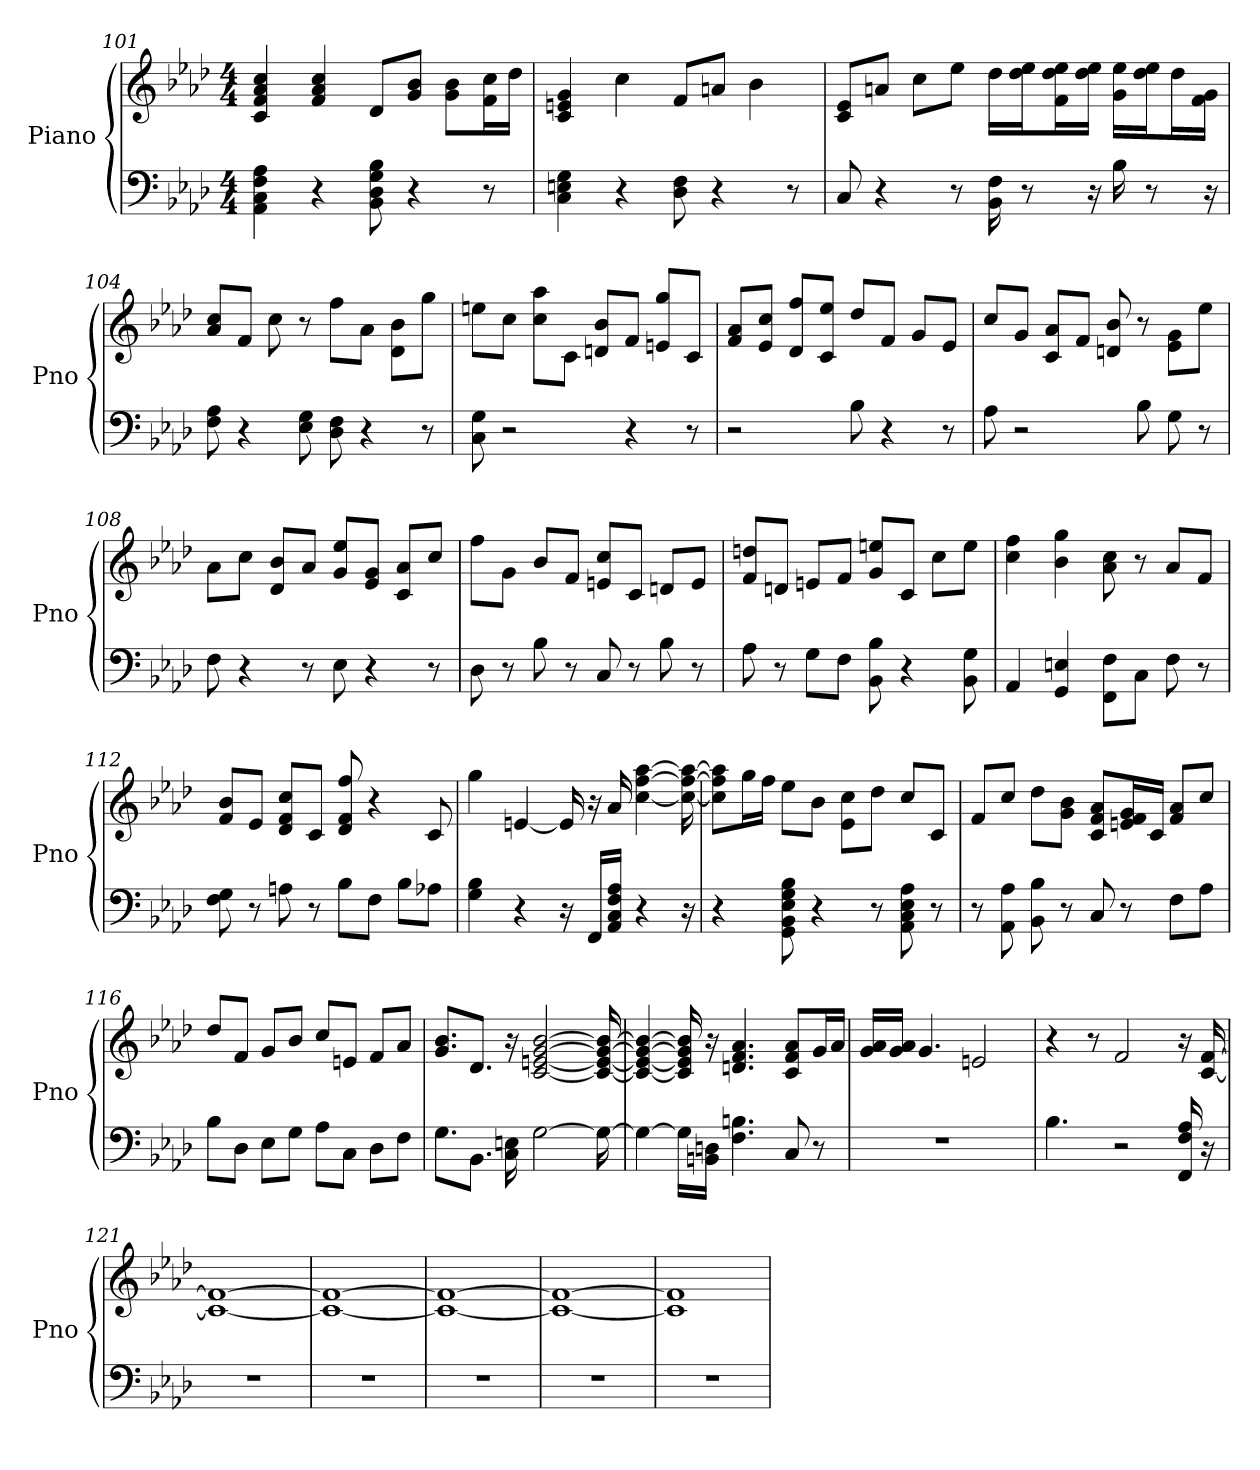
**kern	**kern
*part1	*part1
*staff2	*staff1
*I"Piano	*
*I'Pno	*
*clefF4	*clefG2
*k[b-e-a-d-]	*k[b-e-a-d-]
*A-:	*A-:
*M4/4	*M4/4
=101	=101
4C 4AA- 4F 4A-	4c 4cc 4a- 4f
4r	4cc 4a- 4f
8BB- 8B- 8D- 8G	8d-/L
4r	8b-/ 8g/J
.	8b-\ 8g\L
8r	16f\ 16cc\L
.	16dd-\JJ
=102	=102
4G 4C 4E	4g 4e 4c
4r	4cc
8F 8D-	8f/L
4r	8a/J
.	4b-
8r	.
=103	=103
8C	8e-/ 8c/L
4r	8a/J
.	8cc\L
8r	8ee-\J
16F 16BB-	16dd-\LL
8r	16ee-\ 16dd-\J
.	16ee-\ 16dd-\ 16f\L
16r	16ee-\ 16dd-\JJ
16B-	16ee-\ 16g\LL
8r	16dd-\ 16ee-\J
.	16dd-\L
16r	16f\ 16g\JJ
=104	=104
8A- 8F	8cc/ 8a-/L
4r	8f/J
.	8cc
8G 8E-	8r
8D- 8F	8ff\L
4r	8a-\J
.	8b-\ 8d-\L
8r	8gg\J
=105	=105
8G 8C	8ee\L
2r	8cc\J
.	8aa-\ 8cc\L
.	8c\J
.	8b-/ 8d/L
4r	8f/J
.	8gg/ 8e/L
8r	8c/J
=106	=106
2r	8f/ 8a-/L
.	8cc/ 8e-/J
.	8ff/ 8d-/L
.	8ee-/ 8c/J
8B-	8dd-/L
4r	8f/J
.	8g/L
8r	8e-/J
=107	=107
8A-	8cc/L
2r	8g/J
.	8a-/ 8c/L
.	8f/J
.	8d 8b-
8B-	8r
8G	8g\ 8e-\L
8r	8ee-\J
=108	=108
8F	8a-\L
4r	8cc\J
.	8b-/ 8d-/L
8r	8a-/J
8E-	8g/ 8ee-/L
4r	8g/ 8e-/J
.	8c/ 8a-/L
8r	8cc/J
=109	=109
8D-	8ff\L
8r	8g\J
8B-	8b-/L
8r	8f/J
8C	8cc/ 8e/L
8r	8c/J
8B-	8d/L
8r	8e/J
=110	=110
8A-	8dd/ 8f/L
8r	8d/J
8G\L	8e/L
8F\J	8f/J
8B- 8BB-	8ee/ 8g/L
4r	8c/J
.	8cc\L
8BB- 8G	8ee\J
=111	=111
4AA-	4cc 4ff
4E 4GG	4b- 4gg
8F\ 8FF\L	8cc 8a-
8C\J	8r
8F	8a-/L
8r	8f/J
=112	=112
8F 8G	8f/ 8b-/L
8r	8e-/J
8A	8cc/ 8d-/ 8f/L
8r	8c/J
8B-\L	8ff 8d- 8f
8F\J	4r
8B-\L	.
8A-\J	8c
=113	=113
4G 4B-	4gg
4r	[4e
16r	16e]
16FF/LL	16r
16AA-/ 16C/ 16F/ 16A-/JJ	16a-
4r	[4cc [4ff [4aa-
16r	16cc_ 16ff_ 16aa-_
=114	=114
4r	8cc]\ 8ff]\ 8aa-]\L
.	16gg\L
.	16ff\JJ
8G 8GG 8BB- 8B- 8E-	8ee-\L
4r	8b-\J
.	8cc\ 8e-\L
8r	8dd-\J
8A- 8AA- 8E- 8C	8cc/L
8r	8c/J
=115	=115
8r	8f/L
8AA- 8A-	8cc/J
8BB- 8B-	8dd-\L
8r	8g\ 8b-\J
8C	8c/ 8f/ 8a-/L
8r	16f/ 16e/ 16g/L
.	16c/JJ
8F\L	8f/ 8a-/L
8A-\J	8cc/J
=116	=116
8B-\L	8dd-/L
8D-\J	8f/J
8E-\L	8g/L
8G\J	8b-/J
8A-\L	8cc/L
8C\J	8e/J
8D-\L	8f/L
8F\J	8a-/J
=117	=117
8.G\L	8.b-/ 8.g/L
8.BB-\J	8.d-/J
16C 16E	16r
[2G	[2c [2e [2g [2b-
16G_	16c_ 16e_ 16g_ 16b-_
=118	=118
4G_	4c_ 4e_ 4g_ 4b-_
16G\LL]	16c] 16e] 16g] 16b-]
16D\ 16BB\JJ	16r
4.F 4.B	4.d 4.f 4.a-
8C	8c/ 8f/ 8a-/L
8r	16g/L
.	16a-/JJ
=119	=119
1r	16g/ 16a-/LL
.	16g/ 16a-/JJ
.	4.g
.	2e
=120	=120
4.B-	4r
.	8r
2r	2f
16FF 16F 16A-	16r
16r	[16c [16f
=121	=121
1r	1c_ 1f_
=122	=122
1r	1c_ 1f_
=123	=123
1r	1c_ 1f_
=124	=124
1r	1c_ 1f_
=125	=125
1r	1c] 1f]
=	=
*-	*-
